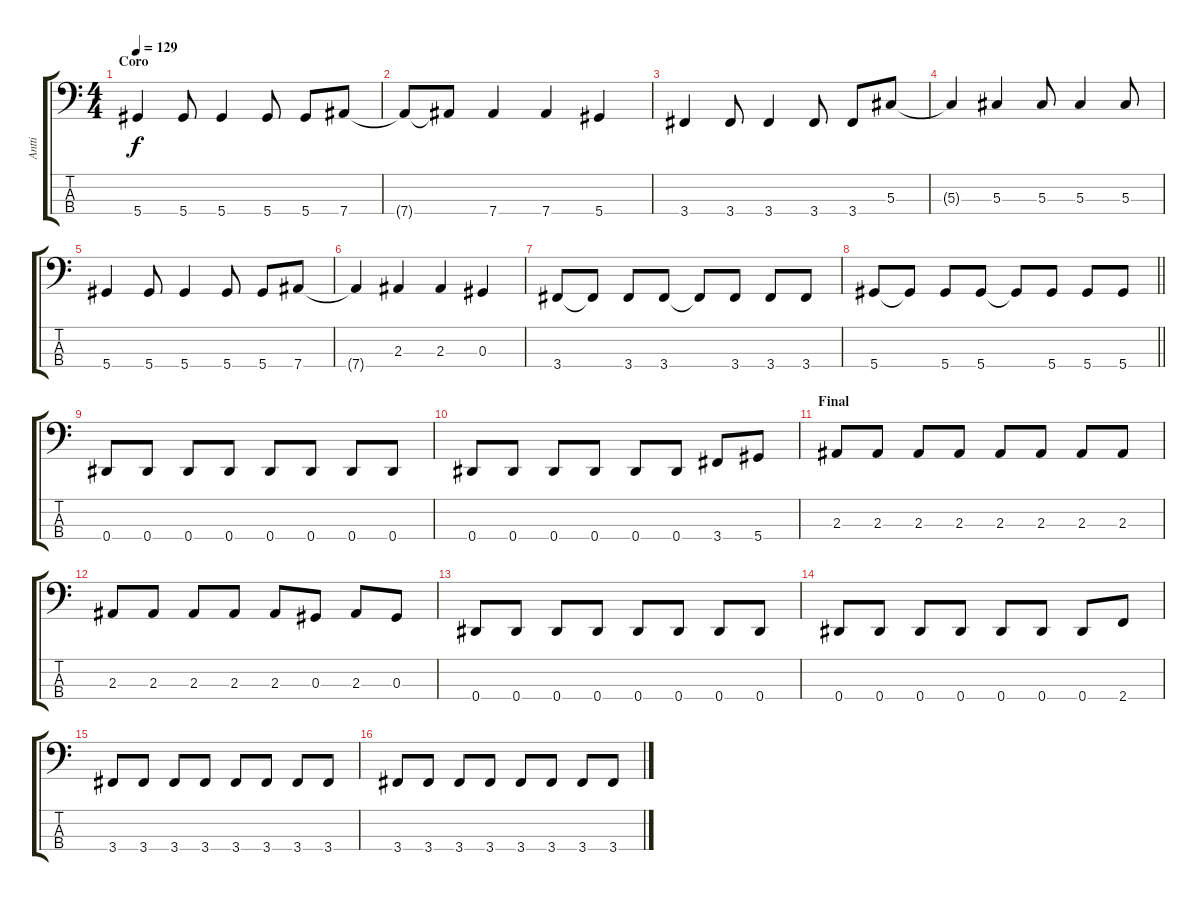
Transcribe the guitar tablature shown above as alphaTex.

\track ("Antti" "Antti") {instrument electricbasspick}
\staff {score tabs}
\tuning (Gb2 Db2 Ab1 Eb1) {hide}
\ts (4 4)
\section ("" "Coro")
\tempo 129
\clef f4
\ks c
5.4.4{dy f} 5.4.8 5.4.4 5.4.8 5.4.8 7.4.8 |
7.4{t}.8 7.4{t}.8 7.4.4 7.4.4 5.4.4 |
3.4.4 3.4.8 3.4.4 3.4.8 3.4.8 5.3.8 |
5.3{t}.4 5.3.4 5.3.8 5.3.4 5.3.8 |
5.4.4 5.4.8 5.4.4 5.4.8 5.4.8 7.4.8 |
7.4{t}.4 2.3.4 2.3.4 0.3.4 |
3.4.8 3.4{t}.8 3.4.8 3.4.8 3.4{t}.8 3.4.8 3.4.8 3.4.8 |
\barLineRight lightlight
5.4.8 5.4{t}.8 5.4.8 5.4.8 5.4{t}.8 5.4.8 5.4.8 5.4.8 |
0.4.8 0.4.8 0.4.8 0.4.8 0.4.8 0.4.8 0.4.8 0.4.8 |
0.4.8 0.4.8 0.4.8 0.4.8 0.4.8 0.4.8 3.4.8 5.4.8 |
\section ("" "Final")
2.3.8 2.3.8 2.3.8 2.3.8 2.3.8 2.3.8 2.3.8 2.3.8 |
2.3.8 2.3.8 2.3.8 2.3.8 2.3.8 0.3.8 2.3.8 0.3.8 |
0.4.8 0.4.8 0.4.8 0.4.8 0.4.8 0.4.8 0.4.8 0.4.8 |
0.4.8 0.4.8 0.4.8 0.4.8 0.4.8 0.4.8 0.4.8 2.4.8 |
3.4.8 3.4.8 3.4.8 3.4.8 3.4.8 3.4.8 3.4.8 3.4.8 |
3.4.8 3.4.8 3.4.8 3.4.8 3.4.8 3.4.8 3.4.8 3.4.8
